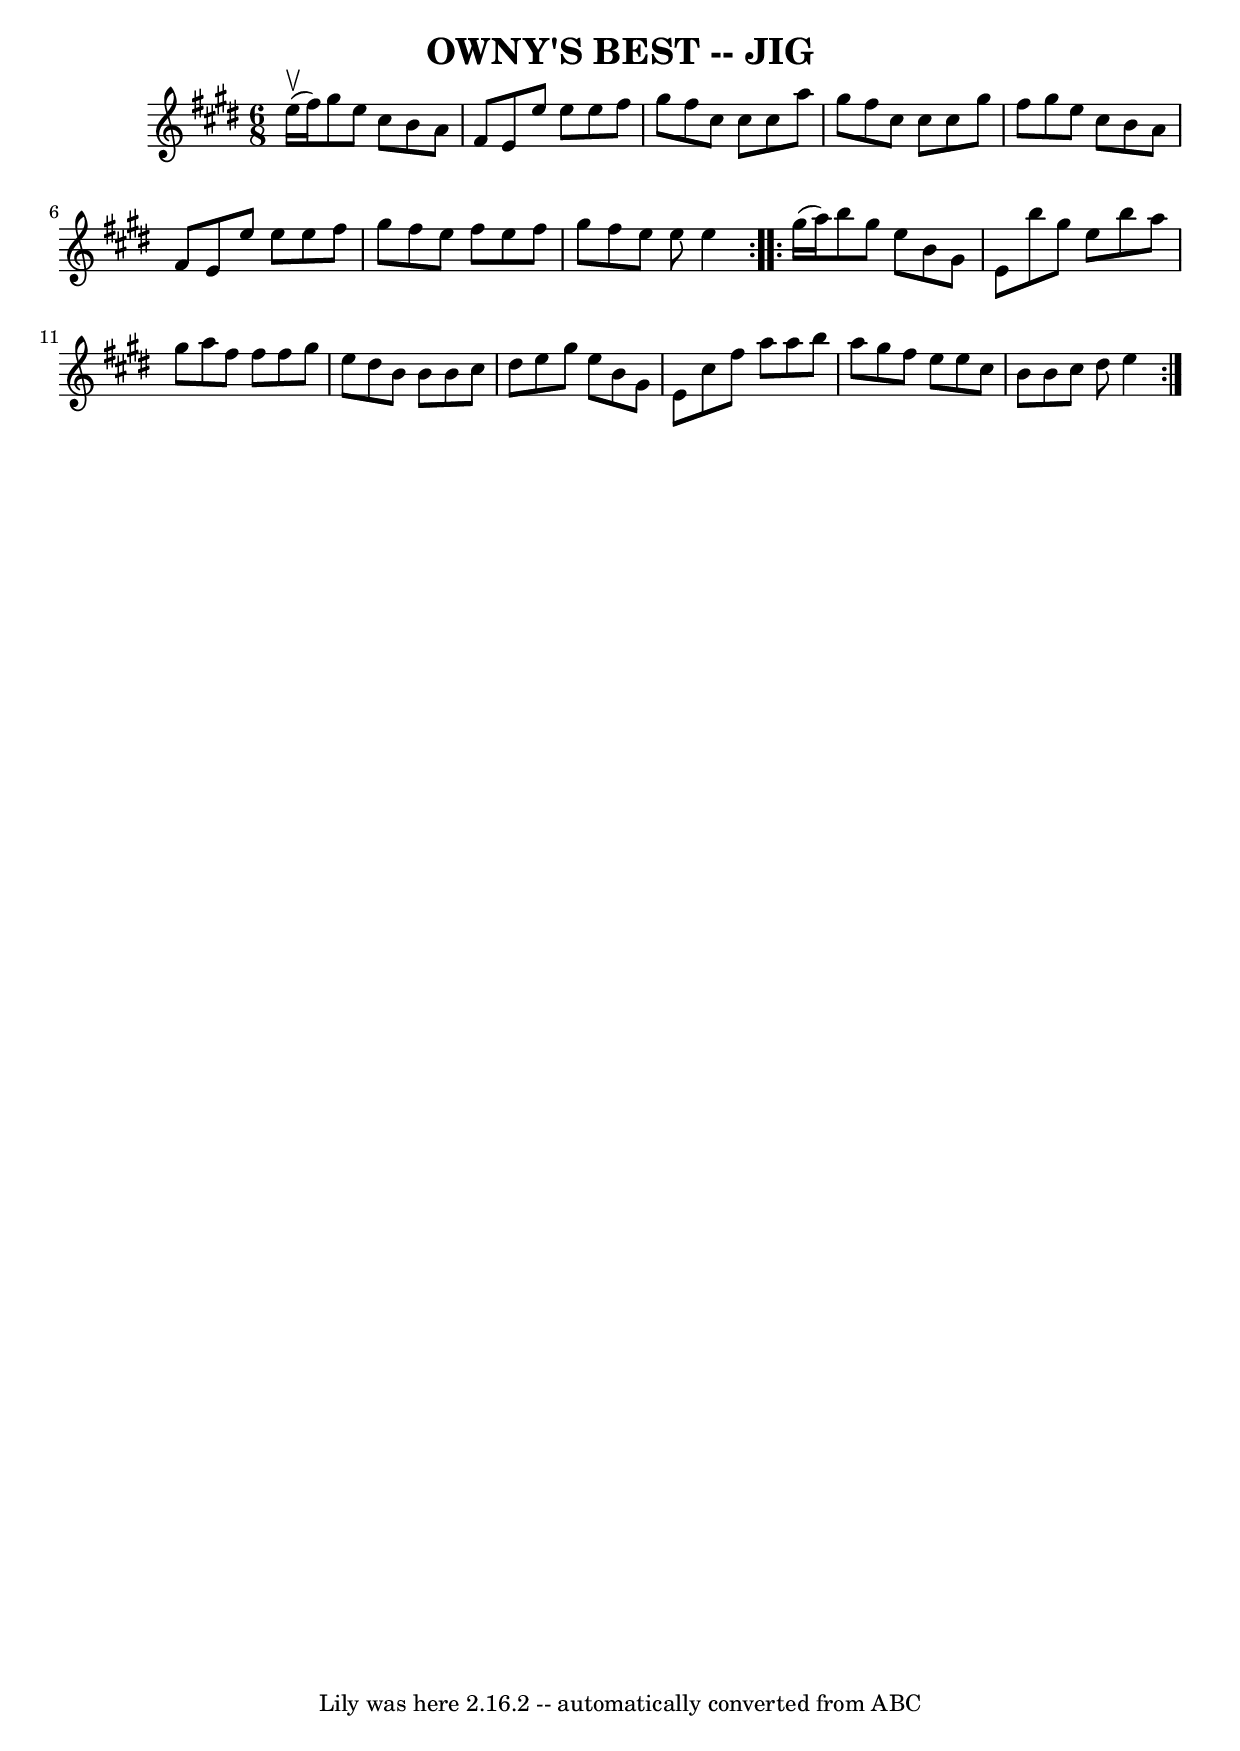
\version "2.16.2"
\include "Mammoth.ily"
\header {
  %% book = "Ryan's Mammoth Collection of Fiddle Tunes"
  crossRefNumber = "1"
  footnotes = ""
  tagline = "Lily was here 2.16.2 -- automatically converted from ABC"
  title = "OWNY'S BEST -- JIG"

}
voicedefault =  {



  \repeat volta 2 {

    \time 6/8 
    \key e \major
    e''16 (^\upbow fis''16)       |
    
    gis''8 e''8 cis''8 b'8 a'8 fis'8    |
    e'8 e''8    
    e''8 e''8 fis''8 gis''8    |
    fis''8 cis''8 cis''8    
    cis''8 a''8 gis''8    |
    fis''8 cis''8 cis''8 cis''8    
    gis''8 fis''8        |
    gis''8 e''8 cis''8 b'8 a'8    
    fis'8    |
    e'8 e''8 e''8 e''8 fis''8 gis''8    |
    
    fis''8 e''8 fis''8 e''8 fis''8 gis''8    |
    fis''8    
    e''8 e''8 e''4    
  }     
  \repeat volta 2 {
    gis''16 (a''16)        |
    b''8 gis''8 e''8 b'8 gis'8 e'8    |
    b''8    
    gis''8 e''8 b''8 a''8 gis''8    |
    a''8 fis''8 fis''8 
    fis''8 gis''8 e''8    |
    dis''8 b'8 b'8 b'8 cis''8 
    dis''8        |
    e''8 gis''8 e''8 b'8 gis'8 e'8     |
    cis''8 fis''8 a''8 a''8 b''8 a''8    |
    
    gis''8 fis''8 e''8 e''8 cis''8 b'8    |
    b'8 cis''8   
    dis''8 e''4    
  }   

}

\score{
  <<

    \context Staff="default"
    {
      \voicedefault 
      
    }

  >>
  \layout {
    
  }
  \midi {
  }

}
